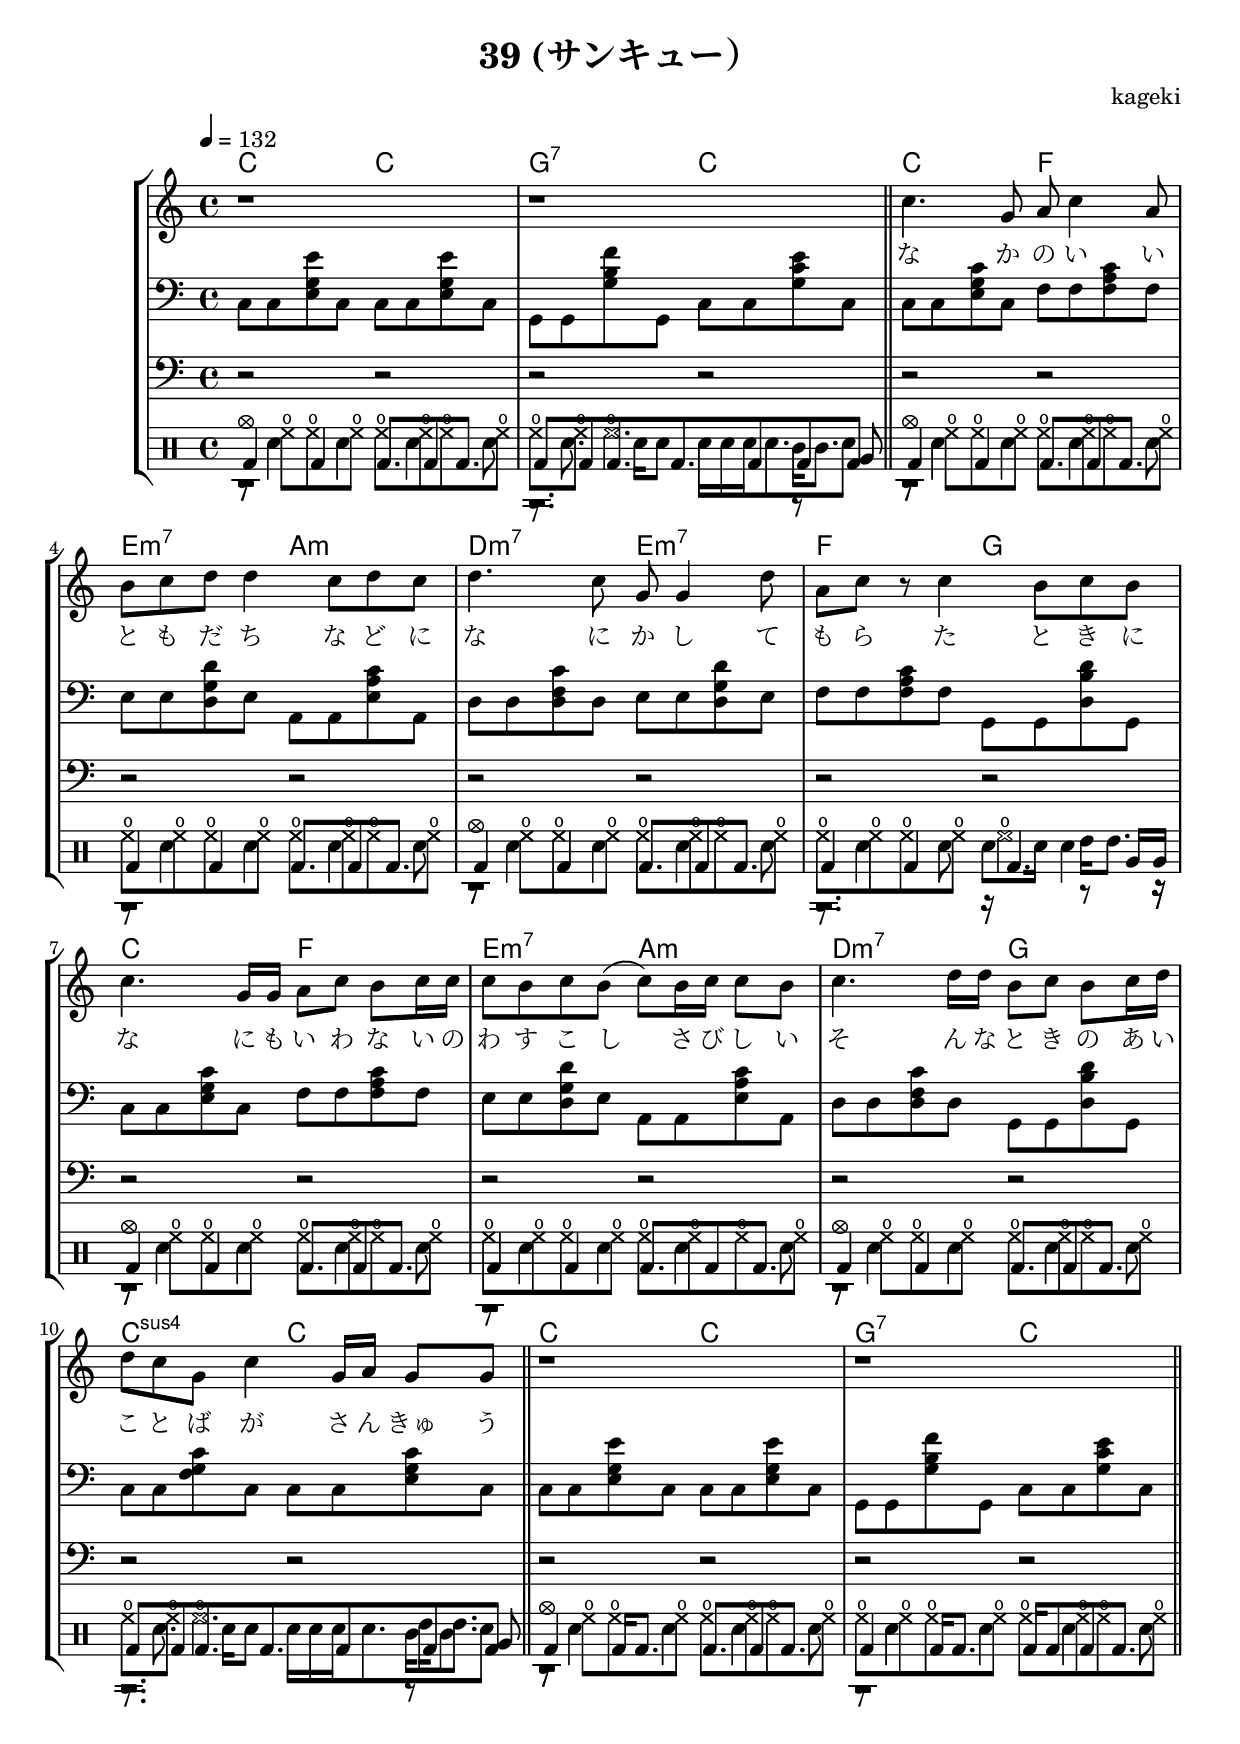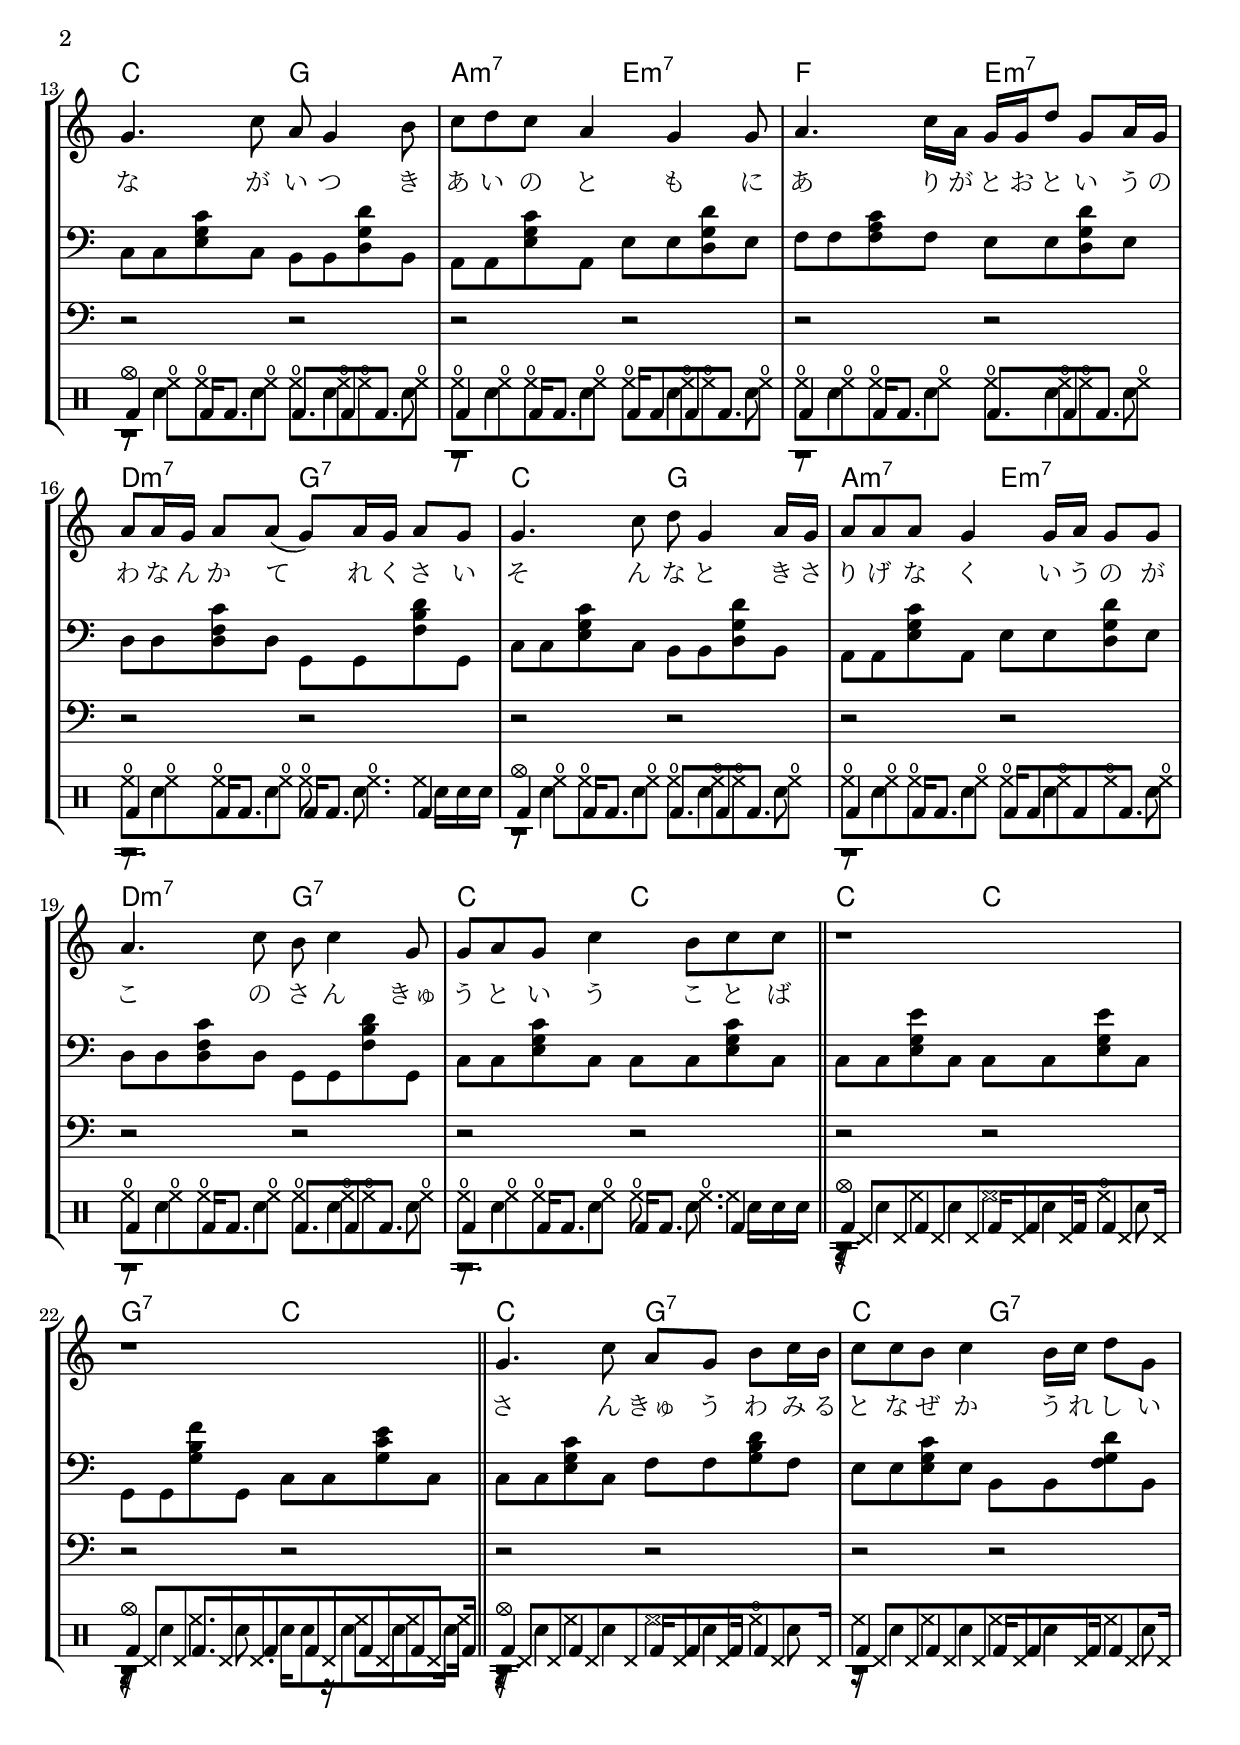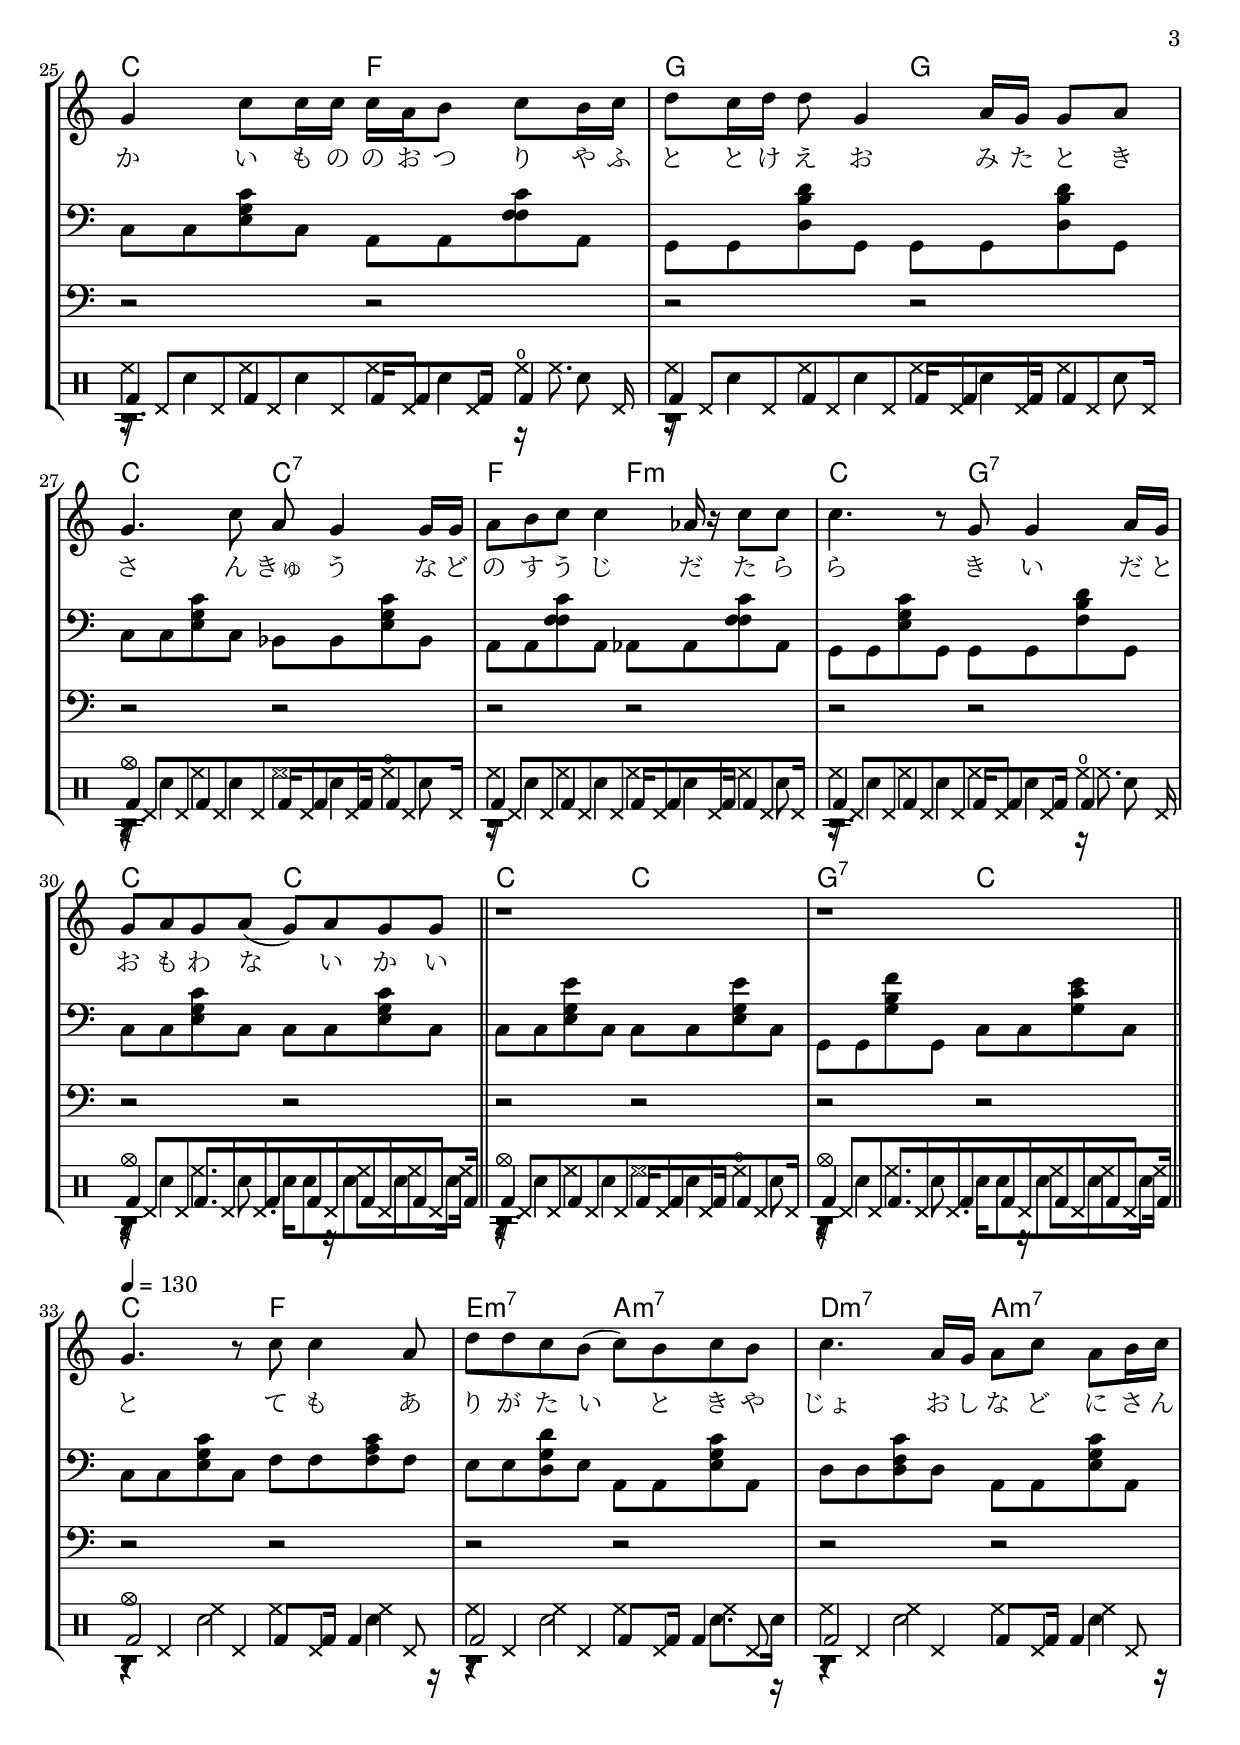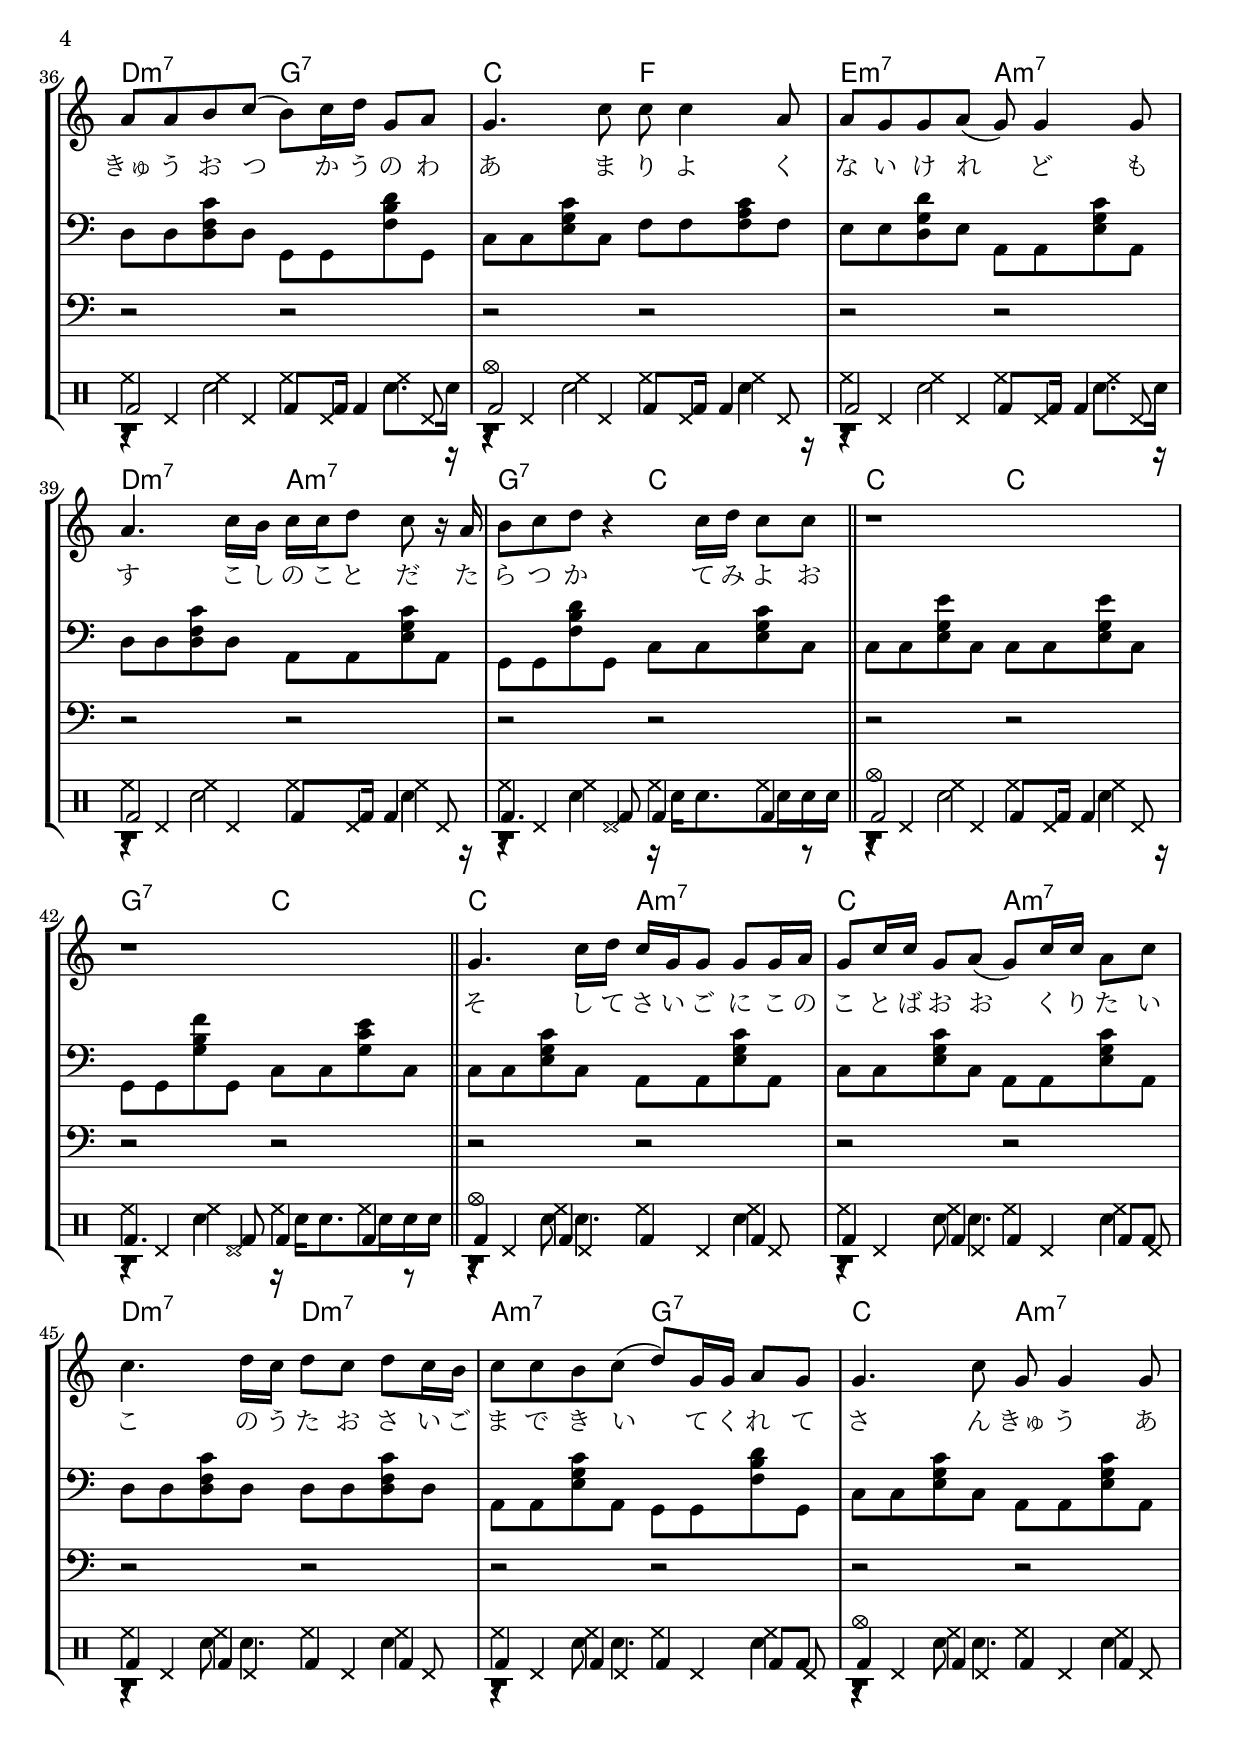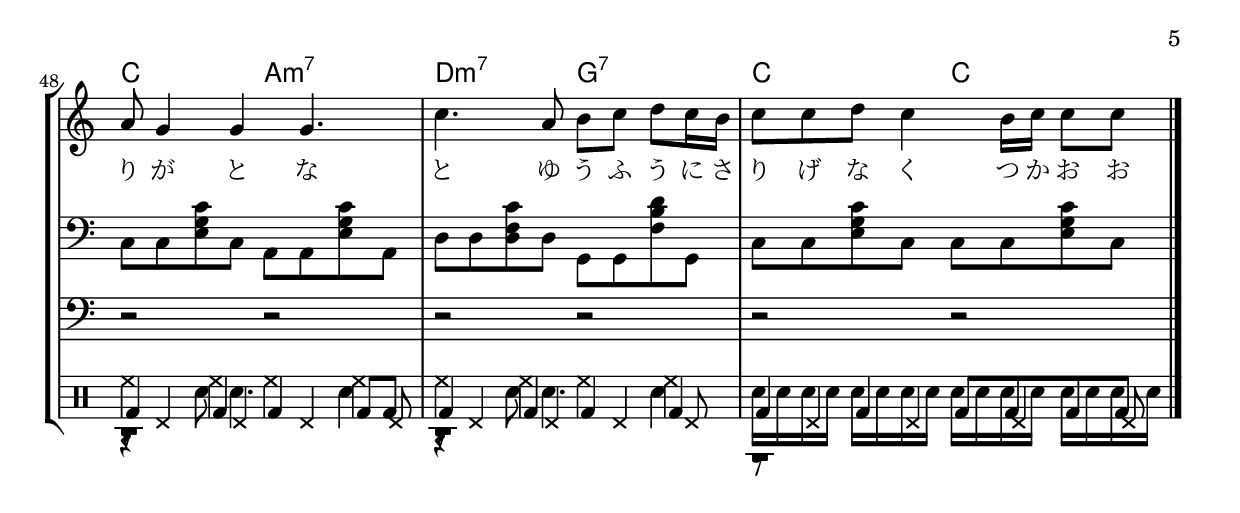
\version "2.12.1"

\header {
	title = \markup {"39 (サンキュー）"}
	composer = \markup \center-column {kageki}
}

harmony = \chordmode {
	c2 c g:7 c 

	c f e:min7 a:m d:min7 e:min7 f g c f e:min7 a:m d:min7 g c:sus4 c 

	c c g:7 c 

	c g a:min7 e:min7 f e:min7 d:min7 g:7 c g a:min7 e:min7 d:min7 g:7 c c 

	c c g:7 c 

	c g:7 c g:7 c f g g c c:7 f f:m c g:7 c c 

	c c g:7 c 

	c f e:min7 a:min7 d:min7 a:min7 d:min7 g:7 c f e:min7 a:min7 d:min7 a:min7 g:7 c 

	c c g:7 c 

	c a:min7 c a:min7 d:min7 d:min7 a:min7 g:7 c a:min7 c a:min7 d:min7 g:7 c c 
}

melody = {
	\key c \major
	\tempo 4 = 132
	r1 | r1   
	\set Staff.midiInstrument = #"mmi0.42"
	 c''4.  g'8  a'8  c''4  a'8 
	b'8  c''8  d''8  d''4  c''8  d''8  c''8 
	d''4.  c''8  g'8  g'4  d''8 
	a'8  c''8  r8  c''4  b'8  c''8  b'8 
	c''4.  g'16  g'16  a'8  c''8  b'8  c''16  c''16 
	c''8  b'8  c''8  b'8  (c''8)  b'16  c''16  c''8  b'8 
	c''4.  d''16  d''16  b'8  c''8  b'8  c''16  d''16 
	d''8  c''8  g'8  c''4  g'16  a'16  g'8  g'8
	r1 | r1   
	\set Staff.midiInstrument = #"mmi0.42"
	 g'4.  c''8  a'8  g'4  b'8 
	c''8  d''8  c''8  a'4  g'4  g'8 
	a'4.  c''16  a'16  g'16  g'16  d''8  g'8  a'16  g'16 
	a'8  a'16  g'16  a'8  a'8  (g'8)  a'16  g'16  a'8  g'8 
	g'4.  c''8  d''8  g'4  a'16  g'16 
	a'8  a'8  a'8  g'4  g'16  a'16  g'8  g'8 
	a'4.  c''8  b'8  c''4  g'8 
	g'8  a'8  g'8  c''4  b'8  c''8  c''8
	r1 | r1   
	\set Staff.midiInstrument = #"mmi0.42"
	 g'4.  c''8  a'8  g'8  b'8  c''16  b'16 
	c''8  c''8  b'8  c''4  b'16  c''16  d''8  g'8 
	g'4  c''8  c''16  c''16  c''16  a'16  b'8  c''8  b'16  c''16 
	d''8  c''16  d''16  d''8  g'4  a'16  g'16  g'8  a'8 
	g'4.  c''8  a'8  g'4  g'16  g'16 
	a'8  b'8  c''8  c''4  as'16  r16  c''8  c''8 
	c''4.  r8  g'8  g'4  a'16  g'16 
	g'8  a'8  g'8  a'8  (g'8)  a'8  g'8  g'8
	r1 | r1   
	\set Staff.midiInstrument = #"mmi0.42"
		\tempo 4 = 130
 g'4.  r8  c''8  c''4  a'8 
	d''8  d''8  c''8  b'8  (c''8)  b'8  c''8  b'8 
	c''4.  a'16  g'16  a'8  c''8  a'8  b'16  c''16 
	a'8  a'8  b'8  c''8  (b'8)  c''16  d''16  g'8  a'8 
	g'4.  c''8  c''8  c''4  a'8 
	a'8  g'8  g'8  a'8  (g'8)  g'4  g'8 
	a'4.  c''16  b'16  c''16  c''16  d''8  c''8  r16  a'16 
	b'8  c''8  d''8  r4  c''16  d''16  c''8  c''8
	r1 | r1   
	\set Staff.midiInstrument = #"mmi0.42"
	 g'4.  c''16  d''16  c''16  g'16  g'8  g'8  g'16  a'16 
	g'8  c''16  c''16  g'8  a'8  (g'8)  c''16  c''16  a'8  c''8 
	c''4.  d''16  c''16  d''8  c''8  d''8  c''16  b'16 
	c''8  c''8  b'8  c''8  (d''8)  g'16  g'16  a'8  g'8 
	g'4.  c''8  g'8  g'4  g'8 
	a'8  g'4  g'4  g'4. 
	c''4.  a'8  b'8  c''8  d''8  c''16  b'16 
	c''8  c''8  d''8  c''4  b'16  c''16  c''8  c''8
	\bar "|."
}

words = \lyricmode {
	
	な  か  の  い  い  と  も  だ  ち  な  ど  に  な  に  か  し  て  も  ら  た  と  き  に  な  に  も  い  わ  な  い  の  わ  す  こ  し  さ  び  し  い  そ  ん  な  と  き  の  あ  い  こ  と  ば  が  さ  ん  きゅ  う  
	
	な  が  い  つ  き  あ  い  の  と  も  に  あ  り  が  と  お  と  い  う  の  わ  な  ん  か  て  れ  く  さ  い  そ  ん  な  と  き  さ  り  げ  な  く  い  う  の  が  こ  の  さ  ん  きゅ  う  と  い  う  こ  と  ば  
	
	さ  ん  きゅ  う  わ  み  る  と  な  ぜ  か  う  れ  し  い  か  い  も  の  の  お  つ  り  や  ふ  と  と  け  え  お  み  た  と  き  さ  ん  きゅ  う  な  ど  の  す  う  じ  だ  た  ら  ら  き  い  だ  と  お  も  わ  な  い  か  い  
	
	と  て  も  あ  り  が  た  い  と  き  や  じょ  お  し  な  ど  に  さ  ん  きゅ  う  お  つ  か  う  の  わ  あ  ま  り  よ  く  な  い  け  れ  ど  も  す  こ  し  の  こ  と  だ  た  ら  つ  か  て  み  よ  お  
	
	そ  し  て  さ  い  ご  に  こ  の  こ  と  ば  お  お  く  り  た  い  こ  の  う  た  お  さ  い  ご  ま  で  き  い  て  く  れ  て  さ  ん  きゅ  う  あ  り  が  と  な  と  ゆ  う  ふ  う  に  さ  り  げ  な  く  つ  か  お  お  
}

tempochange = {
	\tempo 4 = 132
	r1 | r1 \bar "||"
	\tempo 4 = 132
	r1 | r1 | r1 | r1 | r1 | r1 | r1 | r1 \bar "||"
	\tempo 4 = 132
	r1 | r1 \bar "||"
	\tempo 4 = 132
	r1 | r1 | r1 | r1 | r1 | r1 | r1 | r1 \bar "||"
	\tempo 4 = 132
	r1 | r1 \bar "||"
	\tempo 4 = 132
	r1 | r1 | r1 | r1 | r1 | r1 | r1 | r1 \bar "||"
	\tempo 4 = 132
	r1 | r1 \bar "||"
	\tempo 4 = 130
	r1 | r1 | r1 | r1 | r1 | r1 | r1 | r1 \bar "||"
	\tempo 4 = 130
	r1 | r1 \bar "||"
	\tempo 4 = 130
	r1 | r1 | r1 | r1 | r1 | r1 | r1 | r1 \bar "|."
}

mainacc = {
	\clef bass
	\set Staff.midiInstrument = #"Electric Guitar (jazz)"
	\key c \major
	\tempo 4 = 132
	c8 c8 <e g e'>8 c8
	c8 c8 <e g e'>8 c8
	g,8 g,8 <g b f'>8 g,8
	c8 c8 <g c' e'>8 c8
	\bar "||"

	\set Staff.midiInstrument = #"Overdriven Guitar"
	c8 c8 <e g c'>8 c8
	f8 f8 <f a c'>8 f8
	e8 e8 <d g d'>8 e8
	a,8 a,8 <e a c'>8 a,8
	d8 d8 <d f c'>8 d8
	e8 e8 <d g d'>8 e8
	f8 f8 <f a c'>8 f8
	g,8 g,8 <d b d'>8 g,8
	c8 c8 <e g c'>8 c8
	f8 f8 <f a c'>8 f8
	e8 e8 <d g d'>8 e8
	a,8 a,8 <e a c'>8 a,8
	d8 d8 <d f c'>8 d8
	g,8 g,8 <d b d'>8 g,8
	c8 c8 <f g c'>8 c8
	c8 c8 <e g c'>8 c8
	\bar "||"

	\set Staff.midiInstrument = #"Overdriven Guitar"
	c8 c8 <e g e'>8 c8
	c8 c8 <e g e'>8 c8
	g,8 g,8 <g b f'>8 g,8
	c8 c8 <g c' e'>8 c8
	\bar "||"

	\set Staff.midiInstrument = #"Overdriven Guitar"
	c8 c8 <e g c'>8 c8
	b,8 b,8 <d g d'>8 b,8
	a,8 a,8 <e g c'>8 a,8
	e8 e8 <d g d'>8 e8
	f8 f8 <f a c'>8 f8
	e8 e8 <d g d'>8 e8
	d8 d8 <d f c'>8 d8
	g,8 g,8 <f b d'>8 g,8
	c8 c8 <e g c'>8 c8
	b,8 b,8 <d g d'>8 b,8
	a,8 a,8 <e g c'>8 a,8
	e8 e8 <d g d'>8 e8
	d8 d8 <d f c'>8 d8
	g,8 g,8 <f b d'>8 g,8
	c8 c8 <e g c'>8 c8
	c8 c8 <e g c'>8 c8
	\bar "||"

	\set Staff.midiInstrument = #"Overdriven Guitar"
	c8 c8 <e g e'>8 c8
	c8 c8 <e g e'>8 c8
	g,8 g,8 <g b f'>8 g,8
	c8 c8 <g c' e'>8 c8
	\bar "||"

	\set Staff.midiInstrument = #"Overdriven Guitar"
	c8 c8 <e g c'>8 c8
	f8 f8 <g b d'>8 f8
	e8 e8 <e g c'>8 e8
	b,8 b,8 <f g d'>8 b,8
	c8 c8 <e g c'>8 c8
	a,8 a,8 <f f c'>8 a,8
	g,8 g,8 <d b d'>8 g,8
	g,8 g,8 <d b d'>8 g,8
	c8 c8 <e g c'>8 c8
	bes,8 bes,8 <e g c'>8 bes,8
	a,8 a,8 <f f c'>8 a,8
	as,8 as,8 <f f c'>8 as,8
	g,8 g,8 <e g c'>8 g,8
	g,8 g,8 <f b d'>8 g,8
	c8 c8 <e g c'>8 c8
	c8 c8 <e g c'>8 c8
	\bar "||"

	\set Staff.midiInstrument = #"Overdriven Guitar"
	c8 c8 <e g e'>8 c8
	c8 c8 <e g e'>8 c8
	g,8 g,8 <g b f'>8 g,8
	c8 c8 <g c' e'>8 c8
	\bar "||"

	\set Staff.midiInstrument = #"Electric Grand"
	\tempo 4 = 130
	c8 c8 <e g c'>8 c8
	f8 f8 <f a c'>8 f8
	e8 e8 <d g d'>8 e8
	a,8 a,8 <e g c'>8 a,8
	d8 d8 <d f c'>8 d8
	a,8 a,8 <e g c'>8 a,8
	d8 d8 <d f c'>8 d8
	g,8 g,8 <f b d'>8 g,8
	c8 c8 <e g c'>8 c8
	f8 f8 <f a c'>8 f8
	e8 e8 <d g d'>8 e8
	a,8 a,8 <e g c'>8 a,8
	d8 d8 <d f c'>8 d8
	a,8 a,8 <e g c'>8 a,8
	g,8 g,8 <f b d'>8 g,8
	c8 c8 <e g c'>8 c8
	\bar "||"

	\set Staff.midiInstrument = #"Electric Guitar (jazz)"
	c8 c8 <e g e'>8 c8
	c8 c8 <e g e'>8 c8
	g,8 g,8 <g b f'>8 g,8
	c8 c8 <g c' e'>8 c8
	\bar "||"

	\set Staff.midiInstrument = #"Harmonica"
	c8 c8 <e g c'>8 c8
	a,8 a,8 <e g c'>8 a,8
	c8 c8 <e g c'>8 c8
	a,8 a,8 <e g c'>8 a,8
	d8 d8 <d f c'>8 d8
	d8 d8 <d f c'>8 d8
	a,8 a,8 <e g c'>8 a,8
	g,8 g,8 <f b d'>8 g,8
	c8 c8 <e g c'>8 c8
	a,8 a,8 <e g c'>8 a,8
	c8 c8 <e g c'>8 c8
	a,8 a,8 <e g c'>8 a,8
	d8 d8 <d f c'>8 d8
	g,8 g,8 <f b d'>8 g,8
	c8 c8 <e g c'>8 c8
	c8 c8 <e g c'>8 c8
	\bar "|."
}

subacc = {
	\clef bass
	\set Staff.midiInstrument = #"Synth Bass 2"
	\key c \major
	\tempo 4 = 132
	r2
	r2
	r2
	r2
	\bar "||"

	\set Staff.midiInstrument = #"Synth Bass 2"
	r2
	r2
	r2
	r2
	r2
	r2
	r2
	r2
	r2
	r2
	r2
	r2
	r2
	r2
	r2
	r2
	\bar "||"

	\set Staff.midiInstrument = #"Synth Bass 2"
	r2
	r2
	r2
	r2
	\bar "||"

	\set Staff.midiInstrument = #"Synth Bass 2"
	r2
	r2
	r2
	r2
	r2
	r2
	r2
	r2
	r2
	r2
	r2
	r2
	r2
	r2
	r2
	r2
	\bar "||"

	\set Staff.midiInstrument = #"Synth Bass 2"
	r2
	r2
	r2
	r2
	\bar "||"

	\set Staff.midiInstrument = #"Synth Bass 2"
	r2
	r2
	r2
	r2
	r2
	r2
	r2
	r2
	r2
	r2
	r2
	r2
	r2
	r2
	r2
	r2
	\bar "||"

	\set Staff.midiInstrument = #"Synth Bass 2"
	r2
	r2
	r2
	r2
	\bar "||"

	\set Staff.midiInstrument = #"Synth Bass 2"
	\tempo 4 = 130
	r2
	r2
	r2
	r2
	r2
	r2
	r2
	r2
	r2
	r2
	r2
	r2
	r2
	r2
	r2
	r2
	\bar "||"

	\set Staff.midiInstrument = #"Synth Bass 2"
	r2
	r2
	r2
	r2
	\bar "||"

	\set Staff.midiInstrument = #"Synth Bass 1"
	r2
	r2
	r2
	r2
	r2
	r2
	r2
	r2
	r2
	r2
	r2
	r2
	r2
	r2
	r2
	r2
	\bar "|."
}

percA = {
	\drummode {
	r8 hho8 hho8 hho8 hho8 hho8 hho8 hho8  |hho8 hho8 hho2.  \bar "||"
	r8 hho8 hho8 hho8 hho8 hho8 hho8 hho8  |hho8 hho8 hho8 hho8 hho8 hho8 hho8 hho8  |r8 hho8 hho8 hho8 hho8 hho8 hho8 hho8  |hho8 hho8 hho8 hho8 hho2  |r8 hho8 hho8 hho8 hho8 hho8 hho8 hho8  |hho8 hho8 hho8 hho8 hho8 hho8 hho8 hho8  |r8 hho8 hho8 hho8 hho8 hho8 hho8 hho8  |hho8 hho8 hho2.  \bar "||"
	cymc1  |r1  \bar "||"
	cymc1  |r1  |r1  |r1  |cymc1  |r1  |r1  |r1  \bar "||"
	r2. hho4  |r1  \bar "||"
	r2. hho4  |r1  |r2. hho4  |r1  |r2. hho4  |r1  |r2. hho4  |r1  \bar "||"
	r2. hho4  |r1  \bar "||"
	r4 hh4 hh4 hh4  |hh4 hh4 hh4 hh4  |hh4 hh4 hh4 hh4  |hh4 hh4 hh4 hh4  |r4 hh4 hh4 hh4  |hh4 hh4 hh4 hh4  |hh4 hh4 hh4 hh4  |hh4 hh4 hh4 hh4  \bar "||"
	r4 hh4 hh4 hh4  |hh4 hh4 hh4 hh4  \bar "||"
	r4 hh4 hh4 hh4  |hh4 hh4 hh4 hh4  |hh4 hh4 hh4 hh4  |hh4 hh4 hh4 hh4  |r4 hh4 hh4 hh4  |hh4 hh4 hh4 hh4  |hh4 hh4 hh4 hh4  |r1  \bar "|."
	}
}

percB = {
	\drummode {
	r8 sn4 sn4 sn4 sn8  |r8 sn8. sn16 sn8 sn16 sn16 sn16 sn8. sn8  \bar "||"
	r8 sn4 sn4 sn4 sn8  |r8 sn4 sn4 sn4 sn8  |r8 sn4 sn4 sn4 sn8  |r8 sn4 sn8 sn8 sn16 sn4 r16  |r8 sn4 sn4 sn4 sn8  |r8 sn4 sn4 sn4 sn8  |r8 sn4 sn4 sn4 sn8  |r8 sn8. sn16 sn8 sn16 sn16 sn16 sn8. sn8  \bar "||"
	r8 hho8 hho8 hho8 hho8 hho8 hho8 hho8  |hho8 hho8 hho8 hho8 hho8 hho8 hho8 hho8  \bar "||"
	r8 hho8 hho8 hho8 hho8 hho8 hho8 hho8  |hho8 hho8 hho8 hho8 hho8 hho8 hho8 hho8  |hho8 hho8 hho8 hho8 hho8 hho8 hho8 hho8  |hho8 hho8 hho8 hho8 hho8 hho4.  |r8 hho8 hho8 hho8 hho8 hho8 hho8 hho8  |hho8 hho8 hho8 hho8 hho8 hho8 hho8 hho8  |hho8 hho8 hho8 hho8 hho8 hho8 hho8 hho8  |hho8 hho8 hho8 hho8 hho8 hho4.  \bar "||"
	r4 hh4 hh2  |r4 hh4. r16 hh8 hh8 hh16  \bar "||"
	r4 hh4 hh2  |hh4 hh4 hh4 hh4  |hh4 hh4 hh4 r16 hh8.  |hh4 hh4 hh4 hh4  |r4 hh4 hh2  |hh4 hh4 hh4 hh4  |hh4 hh4 hh4 r16 hh8.  |r4 hh4. r16 hh8 hh8 hh16  \bar "||"
	r4 hh4 hh2  |r4 hh4. r16 hh8 hh8 hh16  \bar "||"
	r8 hhp4 hhp4 hhp4 hhp8  |r8 hhp4 hhp4 hhp4 hhp8  |r8 hhp4 hhp4 hhp4 hhp8  |r8 hhp4 hhp4 hhp4 hhp8  |r8 hhp4 hhp4 hhp4 hhp8  |r8 hhp4 hhp4 hhp4 hhp8  |r8 hhp4 hhp4 hhp4 hhp8  |r8 hhp4 hhp2 r8  \bar "||"
	r8 hhp4 hhp4 hhp4 hhp8  |r8 hhp4 hhp2 r8  \bar "||"
	r4 sn8 sn4. sn4  |r4 sn8 sn4. sn4  |r4 sn8 sn4. sn4  |r4 sn8 sn4. sn4  |r4 sn8 sn4. sn4  |r4 sn8 sn4. sn4  |r4 sn8 sn4. sn4  |sn16 sn16 sn16 sn16 sn16 sn16 sn16 sn16 sn16 sn16 sn16 sn16 sn16 sn16 sn16 sn16  \bar "|."
	}
}

percC = {
	\drummode {
	bd4 bd4 bd8. bd8 bd8.  |bd8 bd8 bd8. bd8. bd8 bd8 bd8  \bar "||"
	bd4 bd4 bd8. bd8 bd8.  |bd4 bd4 bd8. bd8 bd8.  |bd4 bd4 bd8. bd8 bd8.  |bd4 bd4 r16 bd4. r16  |bd4 bd4 bd8. bd8 bd8.  |bd4 bd4 bd8. bd8 bd8.  |bd4 bd4 bd8. bd8 bd8.  |bd8 bd8 bd8. bd8. bd8 bd8 bd8  \bar "||"
	r1  |r1  \bar "||"
	r1  |r1  |r1  |r2. hh4  |r1  |r1  |r1  |r2. hh4  \bar "||"
	r16 hhp8 hhp8 hhp8 hhp8 hhp8 hhp8 hhp8 hhp16  |r16 hhp8 hhp8 hhp8 hhp8. hhp8 hhp8 hhp8  \bar "||"
	r16 hhp8 hhp8 hhp8 hhp8 hhp8 hhp8 hhp8 hhp16  |r16 hhp8 hhp8 hhp8 hhp8 hhp8 hhp8 hhp8 hhp16  |r16 hhp8 hhp8 hhp8 hhp8 hhp8 hhp4 hhp16  |r16 hhp8 hhp8 hhp8 hhp8 hhp8 hhp8 hhp8 hhp16  |r16 hhp8 hhp8 hhp8 hhp8 hhp8 hhp8 hhp8 hhp16  |r16 hhp8 hhp8 hhp8 hhp8 hhp8 hhp8 hhp8 hhp16  |r16 hhp8 hhp8 hhp8 hhp8 hhp8 hhp4 hhp16  |r16 hhp8 hhp8 hhp8 hhp8. hhp8 hhp8 hhp8  \bar "||"
	r16 hhp8 hhp8 hhp8 hhp8 hhp8 hhp8 hhp8 hhp16  |r16 hhp8 hhp8 hhp8 hhp8. hhp8 hhp8 hhp8  \bar "||"
	r4 sn2 sn4  |r4 sn2 sn8. sn16  |r4 sn2 sn4  |r4 sn2 sn8. sn16  |r4 sn2 sn4  |r4 sn2 sn8. sn16  |r4 sn2 sn4  |r4 sn4 r16 sn16 sn8. sn16 sn16 sn16  \bar "||"
	r4 sn2 sn4  |r4 sn4 r16 sn16 sn8. sn16 sn16 sn16  \bar "||"
	bd4 bd4 bd4 bd4  |bd4 bd4 bd4 bd8 bd8  |bd4 bd4 bd4 bd4  |bd4 bd4 bd4 bd8 bd8  |bd4 bd4 bd4 bd4  |bd4 bd4 bd4 bd8 bd8  |bd4 bd4 bd4 bd4  |bd4 bd4 bd8 bd8 bd8 bd8  \bar "|."
	}
}

percD = {
	\drummode {
	cymc1  |r1  \bar "||"
	cymc1  |r1  |cymc1  |r1  |cymc1  |r1  |cymc1  |r1  \bar "||"
	r8 sn4 sn4 sn4 sn8  |r8 sn4 sn4 sn4 sn8  \bar "||"
	r8 sn4 sn4 sn4 sn8  |r8 sn4 sn4 sn4 sn8  |r8 sn4 sn4 sn4 sn8  |r8 sn4 sn4 sn8. sn16 sn16 sn16  |r8 sn4 sn4 sn4 sn8  |r8 sn4 sn4 sn4 sn8  |r8 sn4 sn4 sn4 sn8  |r8 sn4 sn4 sn8. sn16 sn16 sn16  \bar "||"
	r8 sn4 sn4 sn4 sn8  |r8 sn4 sn8 sn16 sn8 sn8 sn8 sn16  \bar "||"
	r8 sn4 sn4 sn4 sn8  |r8 sn4 sn4 sn4 sn8  |r8 sn4 sn4 sn4 sn8  |r8 sn4 sn4 sn4 sn8  |r8 sn4 sn4 sn4 sn8  |r8 sn4 sn4 sn4 sn8  |r8 sn4 sn4 sn4 sn8  |r8 sn4 sn8 sn16 sn8 sn8 sn8 sn16  \bar "||"
	r8 sn4 sn4 sn4 sn8  |r8 sn4 sn8 sn16 sn8 sn8 sn8 sn16  \bar "||"
	bd2 bd8 bd16 bd4 r16  |bd2 bd8 bd16 bd4 r16  |bd2 bd8 bd16 bd4 r16  |bd2 bd8 bd16 bd4 r16  |bd2 bd8 bd16 bd4 r16  |bd2 bd8 bd16 bd4 r16  |bd2 bd8 bd16 bd4 r16  |bd4. bd8 bd4 bd4  \bar "||"
	bd2 bd8 bd16 bd4 r16  |bd4. bd8 bd4 bd4  \bar "||"
	r8 hhp4 hhp4 hhp4 hhp8  |r8 hhp4 hhp4 hhp4 hhp8  |r8 hhp4 hhp4 hhp4 hhp8  |r8 hhp4 hhp4 hhp4 hhp8  |r8 hhp4 hhp4 hhp4 hhp8  |r8 hhp4 hhp4 hhp4 hhp8  |r8 hhp4 hhp4 hhp4 hhp8  |r8 hhp4 hhp4 hhp4 hhp8  \bar "|."
	}
}

percE = {
	\drummode {
	r1 |r1 \bar "||"
	r1 |r1 |r1 |r2. tommh16 tommh8.  |r1 |r1 |r1 |r2. tommh16 tommh8.  \bar "||"
	bd4 bd16 bd8. bd8. bd8 bd8.  |bd4 bd16 bd8. bd16 bd8 bd8 bd8.  \bar "||"
	bd4 bd16 bd8. bd8. bd8 bd8.  |bd4 bd16 bd8. bd16 bd8 bd8 bd8.  |bd4 bd16 bd8. bd8. bd8 bd8.  |bd4 bd16 bd8. bd16 bd8. bd4  |bd4 bd16 bd8. bd8. bd8 bd8.  |bd4 bd16 bd8. bd16 bd8 bd8 bd8.  |bd4 bd16 bd8. bd8. bd8 bd8.  |bd4 bd16 bd8. bd16 bd8. bd4  \bar "||"
	bd4 bd4 bd16 bd8 bd16 bd4  |bd4 bd8. bd8 bd8 bd8 bd8 bd16  \bar "||"
	bd4 bd4 bd16 bd8 bd16 bd4  |bd4 bd4 bd16 bd8 bd16 bd4  |bd4 bd4 bd16 bd8 bd16 bd4  |bd4 bd4 bd16 bd8 bd16 bd4  |bd4 bd4 bd16 bd8 bd16 bd4  |bd4 bd4 bd16 bd8 bd16 bd4  |bd4 bd4 bd16 bd8 bd16 bd4  |bd4 bd8. bd8 bd8 bd8 bd8 bd16  \bar "||"
	bd4 bd4 bd16 bd8 bd16 bd4  |bd4 bd8. bd8 bd8 bd8 bd8 bd16  \bar "||"
	cymc1  |r1 |r1 |r1 |cymc1  |r1 |r1 |r1 \bar "||"
	cymc1  |r1 \bar "||"
	cymc1  |r1 |r1 |r1 |cymc1  |r1 |r1 |r1 \bar "|."
	}
}

percF = {
	\drummode {
	r1 |r2. r8 tomfh8  \bar "||"
	r1 |r1 |r1 |r2. r8 tomfh16 tomfh16  |r1 |r1 |r1 |r2. r8 tomfh8  \bar "||"
	r1 | r1 \bar "||"
	r1 | r1 | r1 | r1 | r1 | r1 | r1 | r1 \bar "||"
	cymc1  |cymc1  \bar "||"
	cymc1  |r1 |r1 |r1 |cymc1  |r1 |r1 |cymc1  \bar "||"
	cymc1  |cymc1  \bar "||"
	r1 | r1 | r1 | r1 | r1 | r1 | r1 | r1 \bar "||"
	r1 | r1 \bar "||"
	r1 | r1 | r1 | r1 | r1 | r1 | r1 | r1 \bar "|."
	}
}

percG = {
	\drummode {
	r1 |r2. tomml16 tomml8.  \bar "||"
	r1 |r1 |r1 |r1 |r1 |r1 |r1 |r2. tomml16 tomml8.  \bar "||"
	r1 | r1 \bar "||"
	r1 | r1 | r1 | r1 | r1 | r1 | r1 | r1 \bar "||"
	r1 | r1 \bar "||"
	r1 | r1 | r1 | r1 | r1 | r1 | r1 | r1 \bar "||"
	r1 | r1 \bar "||"
	r1 | r1 | r1 | r1 | r1 | r1 | r1 | r1 \bar "||"
	r1 | r1 \bar "||"
	r1 | r1 | r1 | r1 | r1 | r1 | r1 | r1 \bar "|."
	}
}

\score {
	<<
		\new StaffGroup <<
			\new ChordNames {\harmony}
			\new Voice = "melody" {\melody}
			\new Lyrics \lyricsto "melody" \words
			\new Staff = "mainacc" {\mainacc}
			\new Staff = "subacc" {\subacc}
			\new DrumStaff <<
				\new DrumVoice {\percA}
				\new DrumVoice {\percB}
				\new DrumVoice {\percC}
				\new DrumVoice {\percD}
				\new DrumVoice {\percE}
				\new DrumVoice {\percF}
				\new DrumVoice {\percG}
			>>
		>>
	>>
	\layout { }
}
